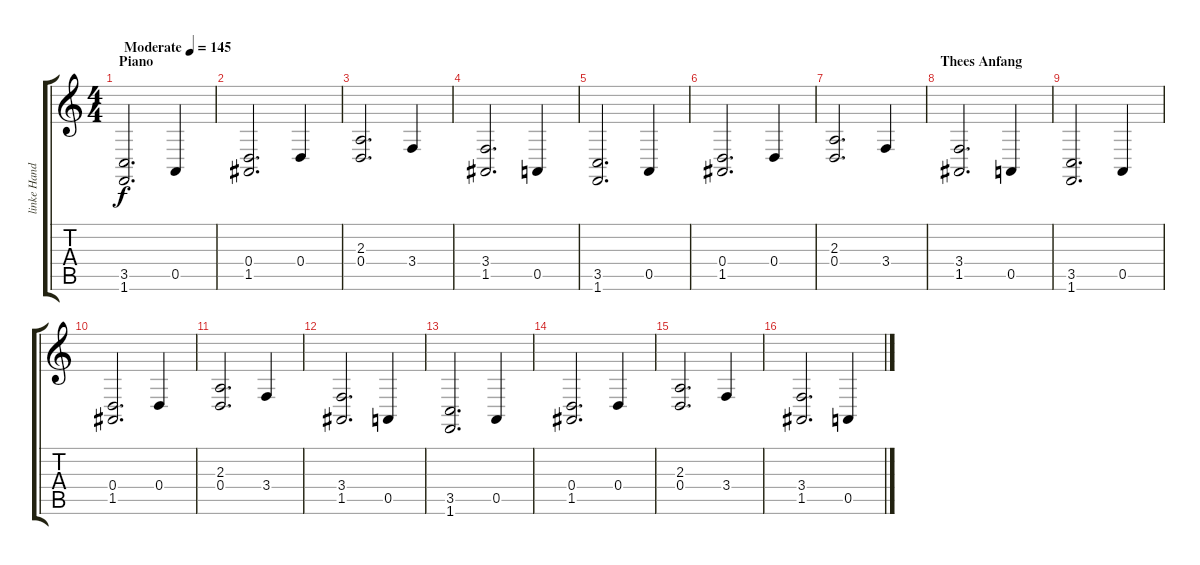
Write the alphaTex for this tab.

\track ("linke Hand" "linke Hand") {instrument electricgrandpiano}
\staff {score tabs}
\tuning (E4 B3 G3 D3 A2 E2) {hide}
\ts (4 4)
\section ("" "Piano")
\tempo (145 "Moderate")
\clef g2
\ks c
(3.5 1.6).2{d dy f instrument electricgrandpiano} 0.5.4 |
(0.4 1.5).2{d} 0.4.4 |
(2.3 0.4).2{d} 3.4.4 |
(3.4 1.5).2{d} 0.5.4 |
(3.5 1.6).2{d} 0.5.4 |
(0.4 1.5).2{d} 0.4.4 |
(2.3 0.4).2{d} 3.4.4 |
\section ("" "Thees Anfang")
(3.4 1.5).2{d} 0.5.4 |
(3.5 1.6).2{d} 0.5.4 |
(0.4 1.5).2{d} 0.4.4 |
(2.3 0.4).2{d} 3.4.4 |
(3.4 1.5).2{d} 0.5.4 |
(3.5 1.6).2{d} 0.5.4 |
(0.4 1.5).2{d} 0.4.4 |
(2.3 0.4).2{d} 3.4.4 |
(3.4 1.5).2{d} 0.5.4
